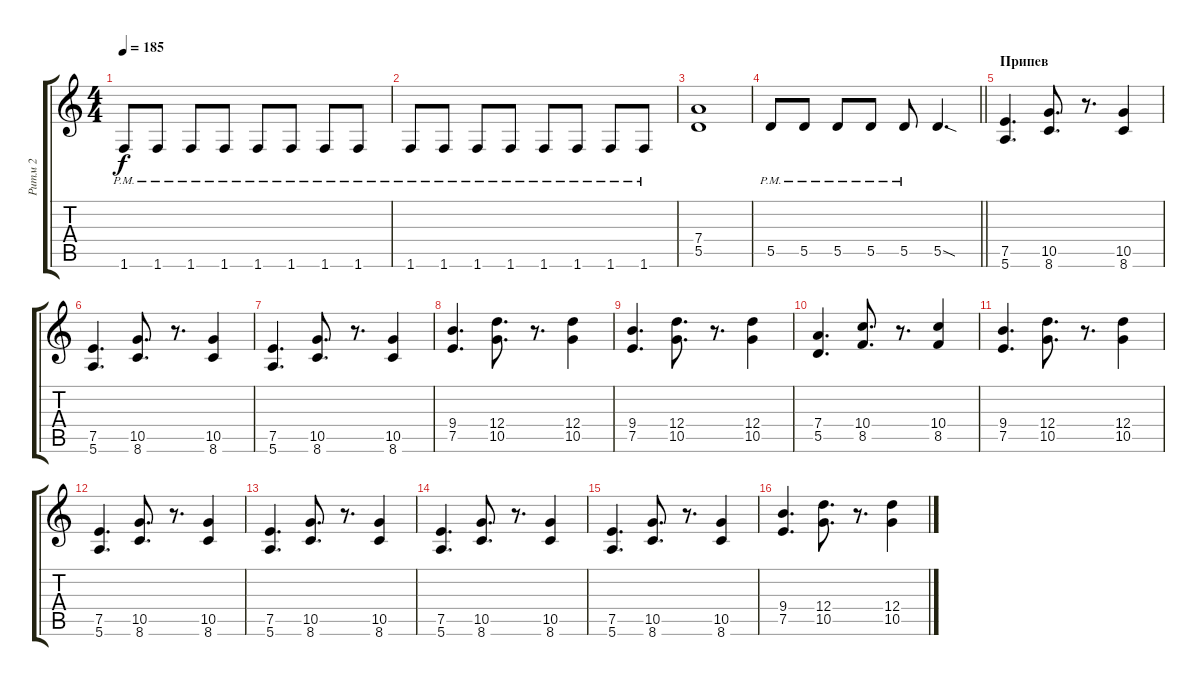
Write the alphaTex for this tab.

\track ("Ритм 2" "Ритм 2") {instrument distortionguitar}
\staff {score tabs}
\tuning (E4 B3 G3 D3 A2 E2) {hide}
\ts (4 4)
\tempo 185
\clef g2
\ks c
1.6{pm}.8{dy f} 1.6{pm}.8 1.6{pm}.8 1.6{pm}.8 1.6{pm}.8 1.6{pm}.8 1.6{pm}.8 1.6{pm}.8 |
1.6{pm}.8 1.6{pm}.8 1.6{pm}.8 1.6{pm}.8 1.6{pm}.8 1.6{pm}.8 1.6{pm}.8 1.6{pm}.8 |
(7.4 5.5).1 |
\barLineRight lightlight
5.5{pm}.8 5.5{pm}.8 5.5{pm}.8 5.5{pm}.8 5.5{pm}.8 5.5{sod}.4{d} |
\section ("" "Припев")
(7.5 5.6).4{d} (10.5 8.6).8{d} r.8{d} (10.5 8.6).4 |
(7.5 5.6).4{d} (10.5 8.6).8{d} r.8{d} (10.5 8.6).4 |
(7.5 5.6).4{d} (10.5 8.6).8{d} r.8{d} (10.5 8.6).4 |
(9.4 7.5).4{d} (12.4 10.5).8{d} r.8{d} (12.4 10.5).4 |
(9.4 7.5).4{d} (12.4 10.5).8{d} r.8{d} (12.4 10.5).4 |
(7.4 5.5).4{d} (10.4 8.5).8{d} r.8{d} (10.4 8.5).4 |
(9.4 7.5).4{d} (12.4 10.5).8{d} r.8{d} (12.4 10.5).4 |
(7.5 5.6).4{d} (10.5 8.6).8{d} r.8{d} (10.5 8.6).4 |
(7.5 5.6).4{d} (10.5 8.6).8{d} r.8{d} (10.5 8.6).4 |
(7.5 5.6).4{d} (10.5 8.6).8{d} r.8{d} (10.5 8.6).4 |
(7.5 5.6).4{d} (10.5 8.6).8{d} r.8{d} (10.5 8.6).4 |
(9.4 7.5).4{d} (12.4 10.5).8{d} r.8{d} (12.4 10.5).4
